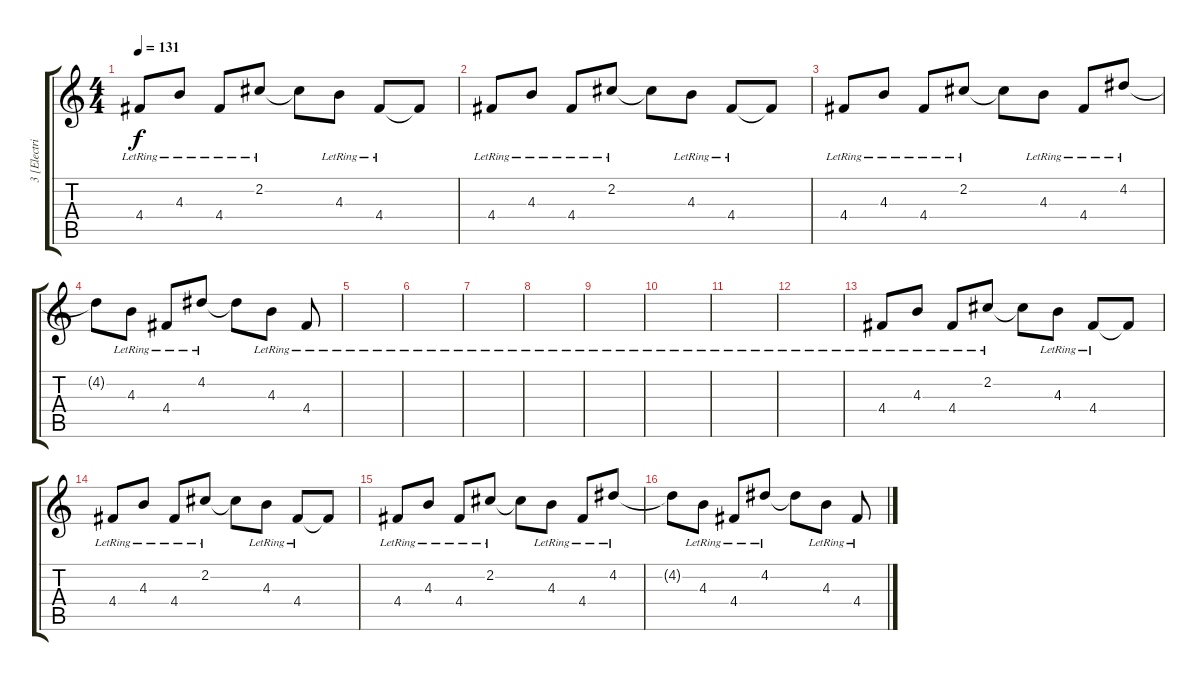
\track ("3 [Electric]" "3 [Electri") {instrument electricguitarclean}
\staff {score tabs}
\tuning (E4 B3 G3 D3 A2 E2) {hide}
\ts (4 4)
\tempo 131
\clef g2
\ks c
4.4{lr}.8{dy f} 4.3{lr}.8 4.4{lr}.8 2.2{lr}.8 2.2{t}.8 4.3{lr}.8 4.4{lr}.8 4.4{t}.8 |
4.4{lr}.8 4.3{lr}.8 4.4{lr}.8 2.2{lr}.8 2.2{t}.8 4.3{lr}.8 4.4{lr}.8 4.4{t}.8 |
4.4{lr}.8 4.3{lr}.8 4.4{lr}.8 2.2{lr}.8 2.2{t}.8 4.3{lr}.8 4.4{lr}.8 4.2{lr}.8 |
4.2{t}.8 4.3{lr}.8 4.4{lr}.8 4.2{lr}.8 4.2{t}.8 4.3{lr}.8 4.4{lr}.8 |
|
|
|
|
|
|
|
|
4.4{lr}.8 4.3{lr}.8 4.4{lr}.8 2.2{lr}.8 2.2{t}.8 4.3{lr}.8 4.4{lr}.8 4.4{t}.8 |
4.4{lr}.8 4.3{lr}.8 4.4{lr}.8 2.2{lr}.8 2.2{t}.8 4.3{lr}.8 4.4{lr}.8 4.4{t}.8 |
4.4{lr}.8 4.3{lr}.8 4.4{lr}.8 2.2{lr}.8 2.2{t}.8 4.3{lr}.8 4.4{lr}.8 4.2{lr}.8 |
4.2{t}.8 4.3{lr}.8 4.4{lr}.8 4.2{lr}.8 4.2{t}.8 4.3{lr}.8 4.4{lr}.8
